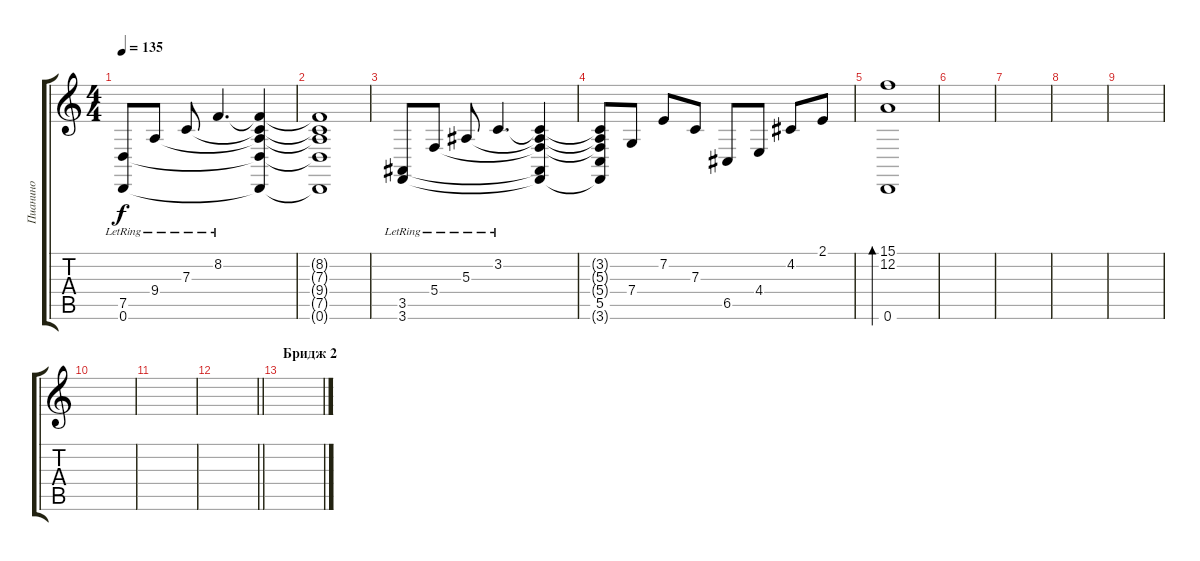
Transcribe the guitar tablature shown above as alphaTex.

\track ("Пианино" "Пианино") {instrument brightacousticpiano}
\staff {score tabs}
\tuning (D4 A3 F3 C3 G2 D2) {hide}
\ts (4 4)
\tempo 135
\clef g2
\ks c
(7.5{lr} 0.6{lr}).8{dy f} 9.4{lr}.8 7.3{lr}.8 8.2{lr}.4{d} (8.2{t} 7.3{t} 9.4{t} 7.5{t} 0.6{t}).4 |
(8.2{t} 7.3{t} 9.4{t} 7.5{t} 0.6{t}).1 |
(3.5{lr} 3.6{lr}).8 5.4{lr}.8 5.3{lr}.8 3.2{lr}.4{d} (3.2{t} 5.3{t} 5.4{t} 3.5{t} 3.6{t}).4 |
(3.2{t} 5.3{t} 5.4{t} 5.5 3.6{t}).8 7.4.8 7.2.8 7.3.8 6.5.8 4.4.8 4.2.8 2.1.8 |
(15.1 12.2 0.6).1{bd 480} |
|
|
|
|
|
|
\barLineRight lightlight
|
\section ("" "Бридж 2")
